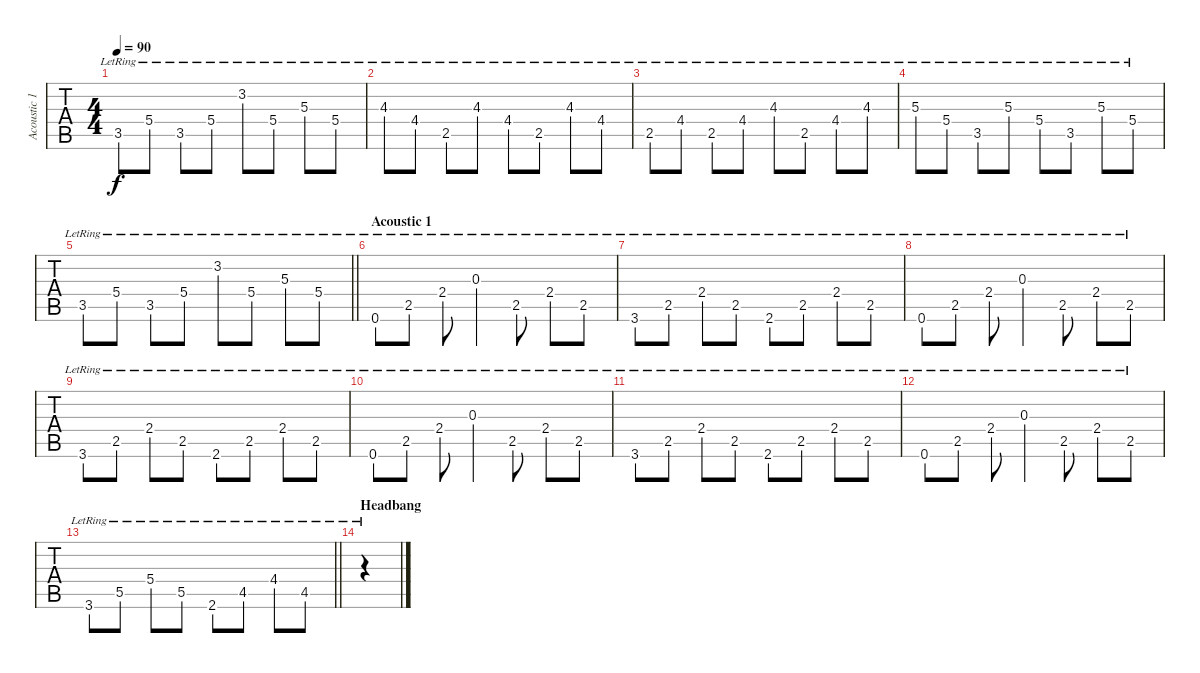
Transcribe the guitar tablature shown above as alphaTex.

\track ("Acoustic 1" "Acoustic 1") {instrument acousticguitarsteel}
\staff {tabs}
\tuning (D4 A3 F3 C3 G2 D2) {hide}
\ts (4 4)
\tempo 90
\clef g2
\ks c
3.5{lr}.8{dy f} 5.4{lr}.8 3.5{lr}.8 5.4{lr}.8 3.2{lr}.8 5.4{lr}.8 5.3{lr}.8 5.4{lr}.8 |
4.3{lr}.8 4.4{lr}.8 2.5{lr}.8 4.3{lr}.8 4.4{lr}.8 2.5{lr}.8 4.3{lr}.8 4.4{lr}.8 |
2.5{lr}.8 4.4{lr}.8 2.5{lr}.8 4.4{lr}.8 4.3{lr}.8 2.5{lr}.8 4.4{lr}.8 4.3{lr}.8 |
5.3{lr}.8 5.4{lr}.8 3.5{lr}.8 5.3{lr}.8 5.4{lr}.8 3.5{lr}.8 5.3{lr}.8 5.4{lr}.8 |
\barLineRight lightlight
3.5{lr}.8 5.4{lr}.8 3.5{lr}.8 5.4{lr}.8 3.2{lr}.8 5.4{lr}.8 5.3{lr}.8 5.4{lr}.8 |
\section ("" "Acoustic 1")
0.6{lr}.8 2.5{lr}.8 2.4{lr}.8 0.3{lr}.4 2.5{lr}.8 2.4{lr}.8 2.5{lr}.8 |
3.6{lr}.8 2.5{lr}.8 2.4{lr}.8 2.5{lr}.8 2.6{lr}.8 2.5{lr}.8 2.4{lr}.8 2.5{lr}.8 |
0.6{lr}.8 2.5{lr}.8 2.4{lr}.8 0.3{lr}.4 2.5{lr}.8 2.4{lr}.8 2.5{lr}.8 |
3.6{lr}.8 2.5{lr}.8 2.4{lr}.8 2.5{lr}.8 2.6{lr}.8 2.5{lr}.8 2.4{lr}.8 2.5{lr}.8 |
0.6{lr}.8 2.5{lr}.8 2.4{lr}.8 0.3{lr}.4 2.5{lr}.8 2.4{lr}.8 2.5{lr}.8 |
3.6{lr}.8 2.5{lr}.8 2.4{lr}.8 2.5{lr}.8 2.6{lr}.8 2.5{lr}.8 2.4{lr}.8 2.5{lr}.8 |
0.6{lr}.8 2.5{lr}.8 2.4{lr}.8 0.3{lr}.4 2.5{lr}.8 2.4{lr}.8 2.5{lr}.8 |
\barLineRight lightlight
3.6{lr}.8 5.5{lr}.8 5.4{lr}.8 5.5{lr}.8 2.6{lr}.8 4.5{lr}.8 4.4{lr}.8 4.5{lr}.8 |
\section ("" "Headbang")
